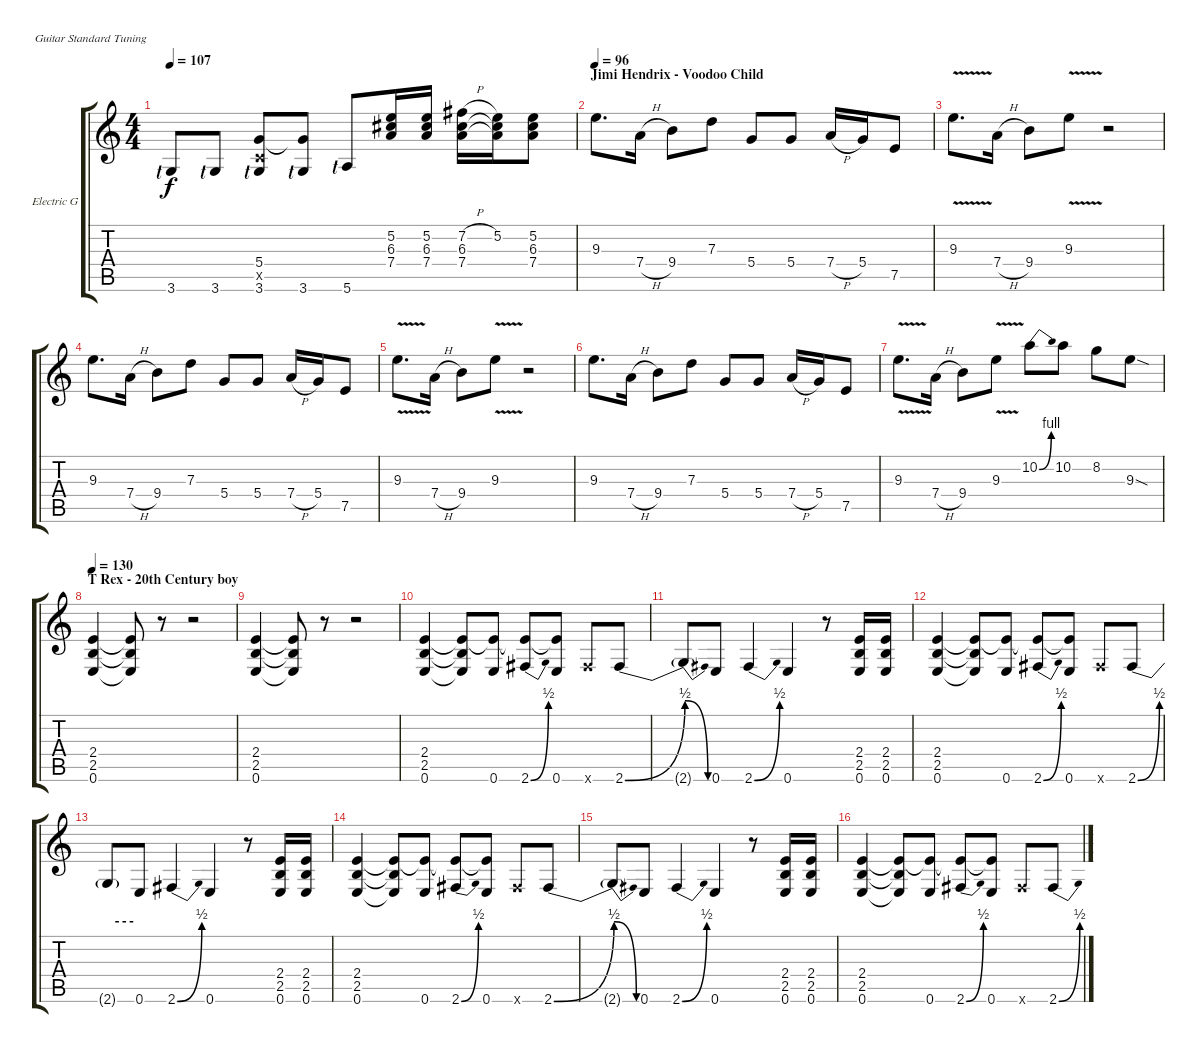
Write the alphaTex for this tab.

\defaultSystemsLayout 4
\bracketExtendMode groupsimilarinstruments
\firstSystemTrackNameOrientation horizontal
\otherSystemsTrackNameOrientation horizontal
\track ("Electric Guitar" "Electric G") {instrument electricguitarclean}
\staff {score tabs}
\tuning (E4 B3 G3 D3 A2 E2)
\ts (4 4)
\tempo 107
\clef g2
\ks c
3.6{lf 1}.8{dy f} 3.6{lf 1}.8 (5.4 3.5{x} 3.6{lf 1}).8 (5.4{t} 3.6{lf 1}).8 5.6{lf 1}.8 (5.2 6.3 7.4).16 (5.2 6.3 7.4).16 (7.2{h} 6.3 7.4).16 (5.2 6.3{t} 7.4{t}).16 (5.2 6.3 7.4).8 |
\section ("" "Jimi Hendrix - Voodoo Child")
\tempo 96
9.3.8{d} 7.4{h}.16 9.4.8 7.3.8 5.4.8 5.4.8 7.4{h}.16 5.4.16 7.5.8 |
9.3{v}.8{d} 7.4{h}.16 9.4.8 9.3{v}.8 r.2 |
9.3.8{d} 7.4{h}.16 9.4.8 7.3.8 5.4.8 5.4.8 7.4{h}.16 5.4.16 7.5.8 |
9.3{v}.8{d} 7.4{h}.16 9.4.8 9.3{v}.8 r.2 |
9.3.8{d} 7.4{h}.16 9.4.8 7.3.8 5.4.8 5.4.8 7.4{h}.16 5.4.16 7.5.8 |
9.3{v}.8{d} 7.4{h}.16 9.4.8 9.3{v}.8 10.2{be (bend 0 0 15 4)}.8 10.2.8 8.2.8 9.3{sod}.8 |
\section ("" "T Rex - 20th Century boy")
\tempo 130
(2.4 2.5 0.6).4 (2.4{t} 2.5{t} 0.6{t}).8 r.8 r.2 |
(2.4 2.5 0.6).4 (2.4{t} 2.5{t} 0.6{t}).8 r.8 r.2 |
(2.4 2.5 0.6).4 (2.4{t} 2.5{t} 0.6{t}).8 (0.6 2.4{t}).8 (2.6{be (bend 0 0 60 2)} 2.4{t}).8 (2.4{t} 0.6).8 2.6{x}.8 2.6{be (bend 0 0 60 2)}.8 |
2.6{be (release 0 2 60 0) t}.8 0.6.8 2.6{be (bend 0 0 60 2)}.4 0.6.4 r.8 (2.4 2.5 0.6).16 (2.4 2.5 0.6).16 |
(2.4 2.5 0.6).4 (2.4{t} 2.5{t} 0.6{t}).8 (0.6 2.4{t}).8 (2.6{be (bend 0 0 60 2)} 2.4{t}).8 (2.4{t} 0.6).8 2.6{x}.8 2.6{be (bend 0 0 60 2)}.8 |
2.6{be (hold 0 2 60 2) t}.8 0.6.8 2.6{be (bend 0 0 60 2)}.4 0.6.4 r.8 (2.4 2.5 0.6).16 (2.4 2.5 0.6).16 |
(2.4 2.5 0.6).4 (2.4{t} 2.5{t} 0.6{t}).8 (0.6 2.4{t}).8 (2.6{be (bend 0 0 60 2)} 2.4{t}).8 (2.4{t} 0.6).8 2.6{x}.8 2.6{be (bend 0 0 60 2)}.8 |
2.6{be (release 0 2 60 0) t}.8 0.6.8 2.6{be (bend 0 0 60 2)}.4 0.6.4 r.8 (2.4 2.5 0.6).16 (2.4 2.5 0.6).16 |
(2.4 2.5 0.6).4 (2.4{t} 2.5{t} 0.6{t}).8 (0.6 2.4{t}).8 (2.6{be (bend 0 0 60 2)} 2.4{t}).8 (2.4{t} 0.6).8 2.6{x}.8 2.6{be (bend 0 0 60 2)}.8
